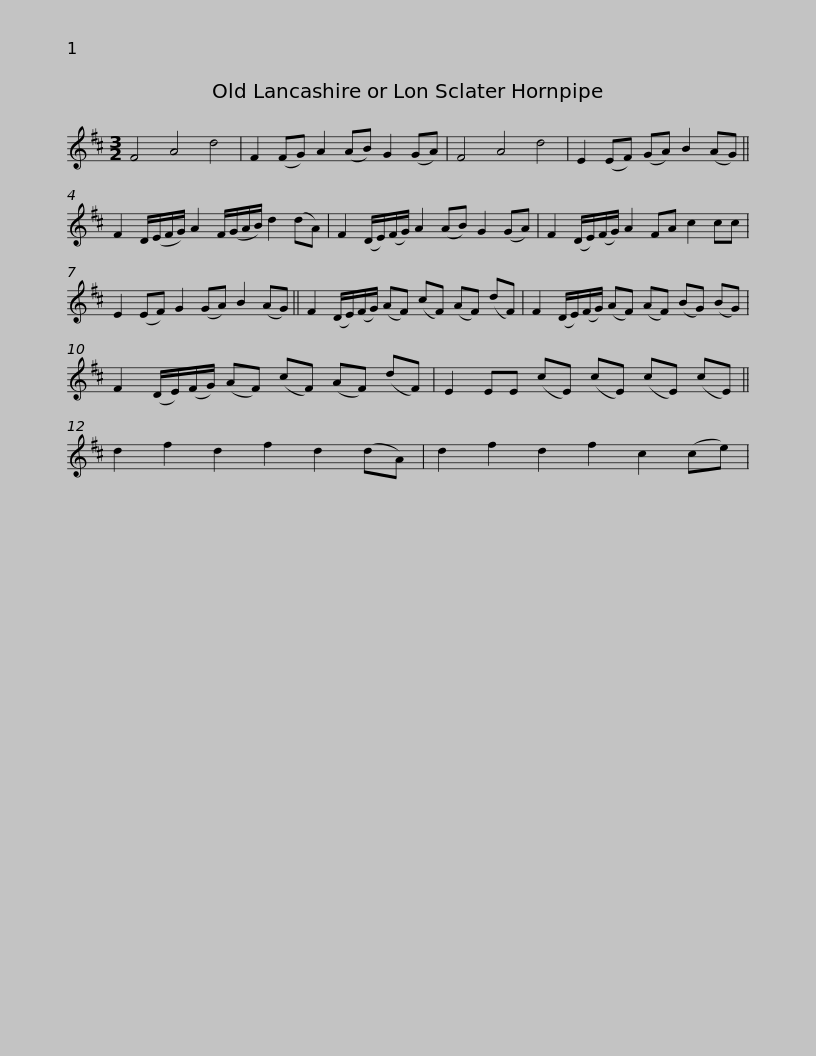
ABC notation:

X:1
L:1/8
M:3/2
I:linebreak $
K:D
V:1 treble
V:1
 F4 A4 d4 | F2 (FG) A2 (AB) G2 (GA) | F4 A4 d4 | E2 (EF) (GA) B2 (AG) || F2 D/(E/F/G/) A2 F/(G/A/B/) d2 (dA) |$ %5
 F2 (D/E/)(F/G/) A2 (AB) G2 (GA) | F2 (D/E/)(F/G/) A2 FA c2 cc | E2 (EF) G2 (GA) B2 (AG) || F2 (D/E/)(F/G/) (AF) (cF) (AF) (dF) |$ F2 (D/E/)(F/G/) (AF) (AF) (BG) (BG) | %10
 F2 (D/E/)(F/G/) (AF) (cF) (AF) (dF) | E2 EE (cE) (cE) (cE) (cE) || d2 f2 d2 f2 d2 (dA) |$ d2 f2 d2 f2 c2 (ce) | %14
